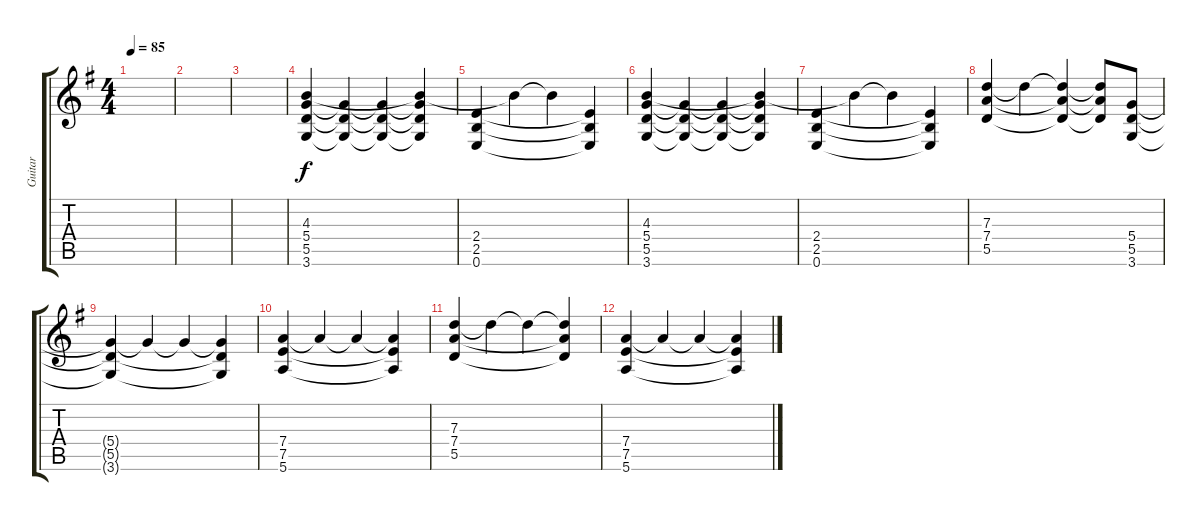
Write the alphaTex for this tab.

\track ("Guitar" "Guitar") {instrument overdrivenguitar}
\staff {score tabs}
\tuning (E4 B3 G3 D3 A2 E2) {hide}
\ts (4 4)
\tempo 85
\clef g2
\ks g
|
|
|
(4.3 5.4 5.5 3.6).4 (5.4{t} 5.5{t} 3.6{t}).4 (5.4{t} 5.5{t} 3.6{t}).4 (4.3{t} 5.4{t} 5.5{t} 3.6{t}).4 |
(2.4 2.5 0.6).4 4.3{t}.4 4.3{t}.4 (2.4{t} 2.5{t} 0.6{t}).4 |
(4.3 5.4 5.5 3.6).4 (5.4{t} 5.5{t} 3.6{t}).4 (5.4{t} 5.5{t} 3.6{t}).4 (4.3{t} 5.4{t} 5.5{t} 3.6{t}).4 |
(2.4 2.5 0.6).4 4.3{t}.4 4.3{t}.4 (2.4{t} 2.5{t} 0.6{t}).4 |
(7.3 7.4 5.5).4 7.3{t}.4 (7.3{t} 7.4{t} 5.5{t}).4 (7.3{t} 7.4{t} 5.5{t}).8 (5.4 5.5 3.6).8 |
(5.4{t} 5.5{t} 3.6{t}).4 5.4{t}.4 5.4{t}.4 (5.4{t} 5.5{t} 3.6{t}).4 |
(7.4 7.5 5.6).4 7.4{t}.4 7.4{t}.4 (7.4{t} 7.5{t} 5.6{t}).4 |
(7.3 7.4 5.5).4 7.3{t}.4 7.3{t}.4 (7.3{t} 7.4{t} 5.5{t}).4 |
(7.4 7.5 5.6).4 7.4{t}.4 7.4{t}.4 (7.4{t} 7.5{t} 5.6{t}).4
